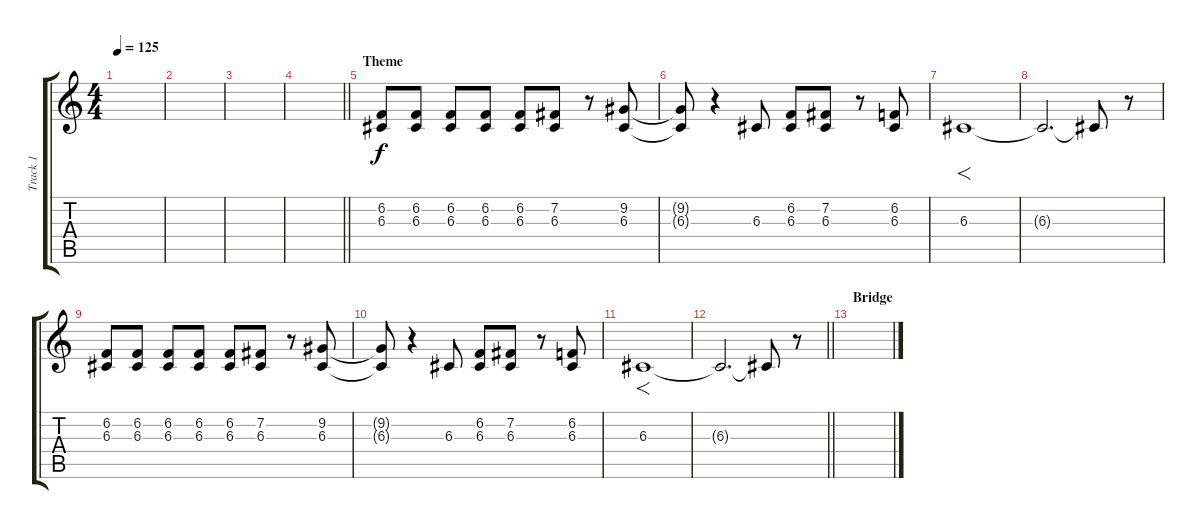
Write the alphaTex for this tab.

\track ("Track 1" "Track 1") {instrument trumpet}
\staff {score tabs}
\tuning (E4 B3 G3 D3 A2 E2) {hide}
\ts (4 4)
\tempo 125
\clef g2
\ks c
|
|
|
\barLineRight lightlight
|
\section ("" "Theme")
(6.2 6.3).8 (6.2 6.3).8 (6.2 6.3).8 (6.2 6.3).8 (6.2 6.3).8 (7.2 6.3).8 r.8 (9.2 6.3).8 |
(9.2{t} 6.3{t}).8 r.4 6.3.8 (6.2 6.3).8 (7.2 6.3).8 r.8 (6.2 6.3).8 |
6.3.1{f} |
6.3{t}.2{d} 6.3{t}.8 r.8 |
(6.2 6.3).8 (6.2 6.3).8 (6.2 6.3).8 (6.2 6.3).8 (6.2 6.3).8 (7.2 6.3).8 r.8 (9.2 6.3).8 |
(9.2{t} 6.3{t}).8 r.4 6.3.8 (6.2 6.3).8 (7.2 6.3).8 r.8 (6.2 6.3).8 |
6.3.1{f} |
\barLineRight lightlight
6.3{t}.2{d} 6.3{t}.8 r.8 |
\section ("" "Bridge")
